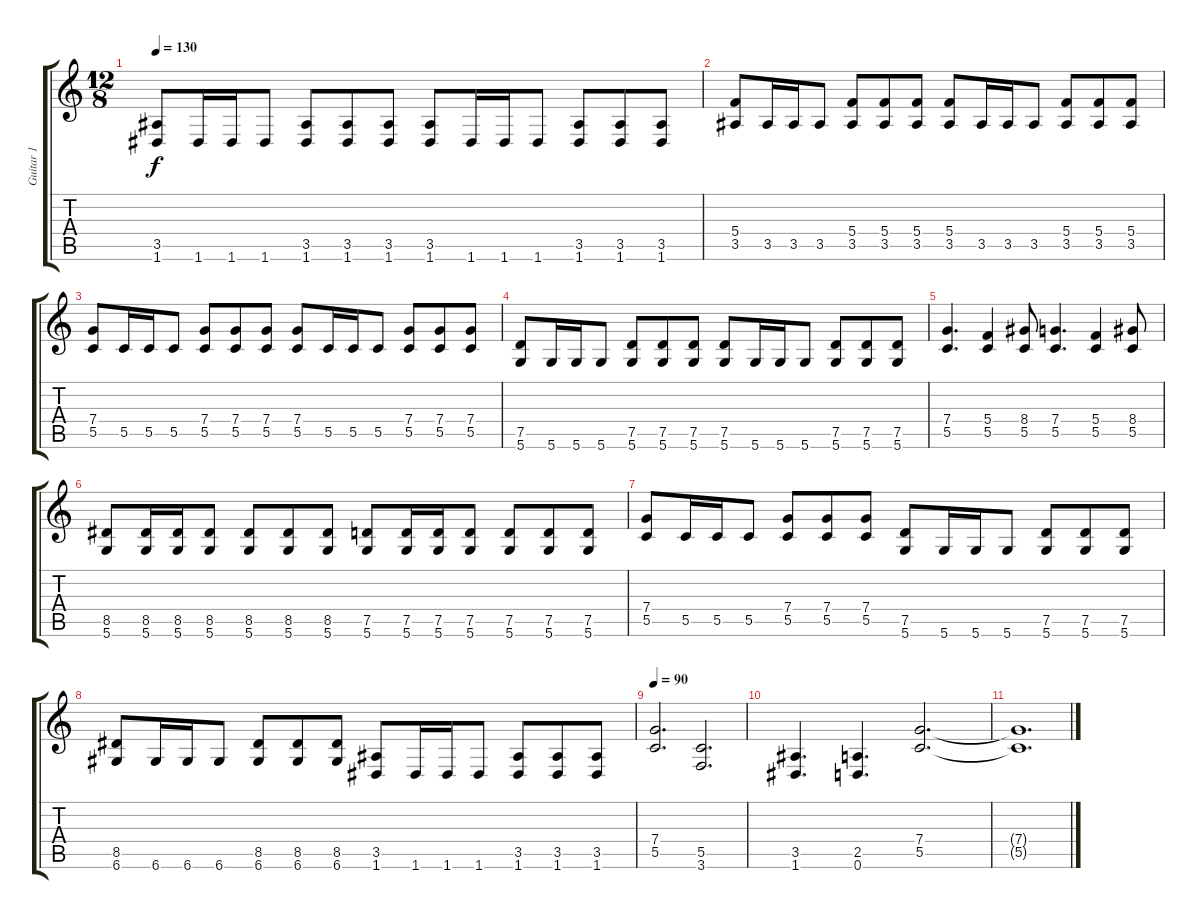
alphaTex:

\track ("Guitar 1" "Guitar 1") {instrument distortionguitar}
\staff {score tabs}
\tuning (D4 A3 F3 C3 G2 D2) {hide}
\ts (12 8)
\tempo 130
\clef g2
\ks c
(3.5 1.6).8{dy f} 1.6.16 1.6.16 1.6.8 (3.5 1.6).8 (3.5 1.6).8 (3.5 1.6).8 (3.5 1.6).8 1.6.16 1.6.16 1.6.8 (3.5 1.6).8 (3.5 1.6).8 (3.5 1.6).8 |
(5.4 3.5).8 3.5.16 3.5.16 3.5.8 (5.4 3.5).8 (5.4 3.5).8 (5.4 3.5).8 (5.4 3.5).8 3.5.16 3.5.16 3.5.8 (5.4 3.5).8 (5.4 3.5).8 (5.4 3.5).8 |
(7.4 5.5).8 5.5.16 5.5.16 5.5.8 (7.4 5.5).8 (7.4 5.5).8 (7.4 5.5).8 (7.4 5.5).8 5.5.16 5.5.16 5.5.8 (7.4 5.5).8 (7.4 5.5).8 (7.4 5.5).8 |
(7.5 5.6).8 5.6.16 5.6.16 5.6.8 (7.5 5.6).8 (7.5 5.6).8 (7.5 5.6).8 (7.5 5.6).8 5.6.16 5.6.16 5.6.8 (7.5 5.6).8 (7.5 5.6).8 (7.5 5.6).8 |
(7.4 5.5).4{d} (5.4 5.5).4 (8.4 5.5).8 (7.4 5.5).4{d} (5.4 5.5).4 (8.4 5.5).8 |
(8.5 5.6).8 (8.5 5.6).16 (8.5 5.6).16 (8.5 5.6).8 (8.5 5.6).8 (8.5 5.6).8 (8.5 5.6).8 (7.5 5.6).8 (7.5 5.6).16 (7.5 5.6).16 (7.5 5.6).8 (7.5 5.6).8 (7.5 5.6).8 (7.5 5.6).8 |
(7.4 5.5).8 5.5.16 5.5.16 5.5.8 (7.4 5.5).8 (7.4 5.5).8 (7.4 5.5).8 (7.5 5.6).8 5.6.16 5.6.16 5.6.8 (7.5 5.6).8 (7.5 5.6).8 (7.5 5.6).8 |
(8.5 6.6).8 6.6.16 6.6.16 6.6.8 (8.5 6.6).8 (8.5 6.6).8 (8.5 6.6).8 (3.5 1.6).8 1.6.16 1.6.16 1.6.8 (3.5 1.6).8 (3.5 1.6).8 (3.5 1.6).8 |
\tempo 90
(7.4 5.5).2{d} (5.5 3.6).2{d} |
(3.5 1.6).4{d} (2.5 0.6).4{d} (7.4 5.5).2{d} |
(7.4{t} 5.5{t}).1{d}
